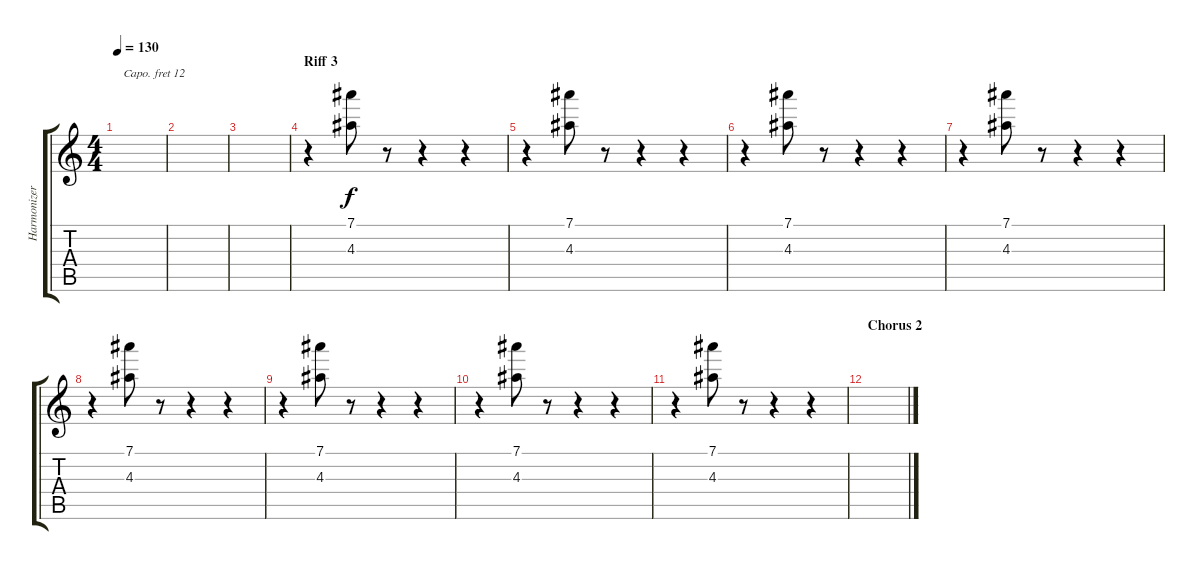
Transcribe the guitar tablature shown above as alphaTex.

\track ("Harmonizer" "Harmonizer") {instrument distortionguitar}
\staff {score tabs}
\capo 12
\tuning (Eb4 Bb3 Gb3 Db3 Ab2 Eb2) {hide}
\ts (4 4)
\tempo 130
\clef g2
\ks c
|
|
|
\section ("" "Riff 3")
r.4 (7.1 4.3).8 r.8 r.4 r.4 |
r.4 (7.1 4.3).8 r.8 r.4 r.4 |
r.4 (7.1 4.3).8 r.8 r.4 r.4 |
r.4 (7.1 4.3).8 r.8 r.4 r.4 |
r.4 (7.1 4.3).8 r.8 r.4 r.4 |
r.4 (7.1 4.3).8 r.8 r.4 r.4 |
r.4 (7.1 4.3).8 r.8 r.4 r.4 |
r.4 (7.1 4.3).8 r.8 r.4 r.4 |
\section ("" "Chorus 2")
